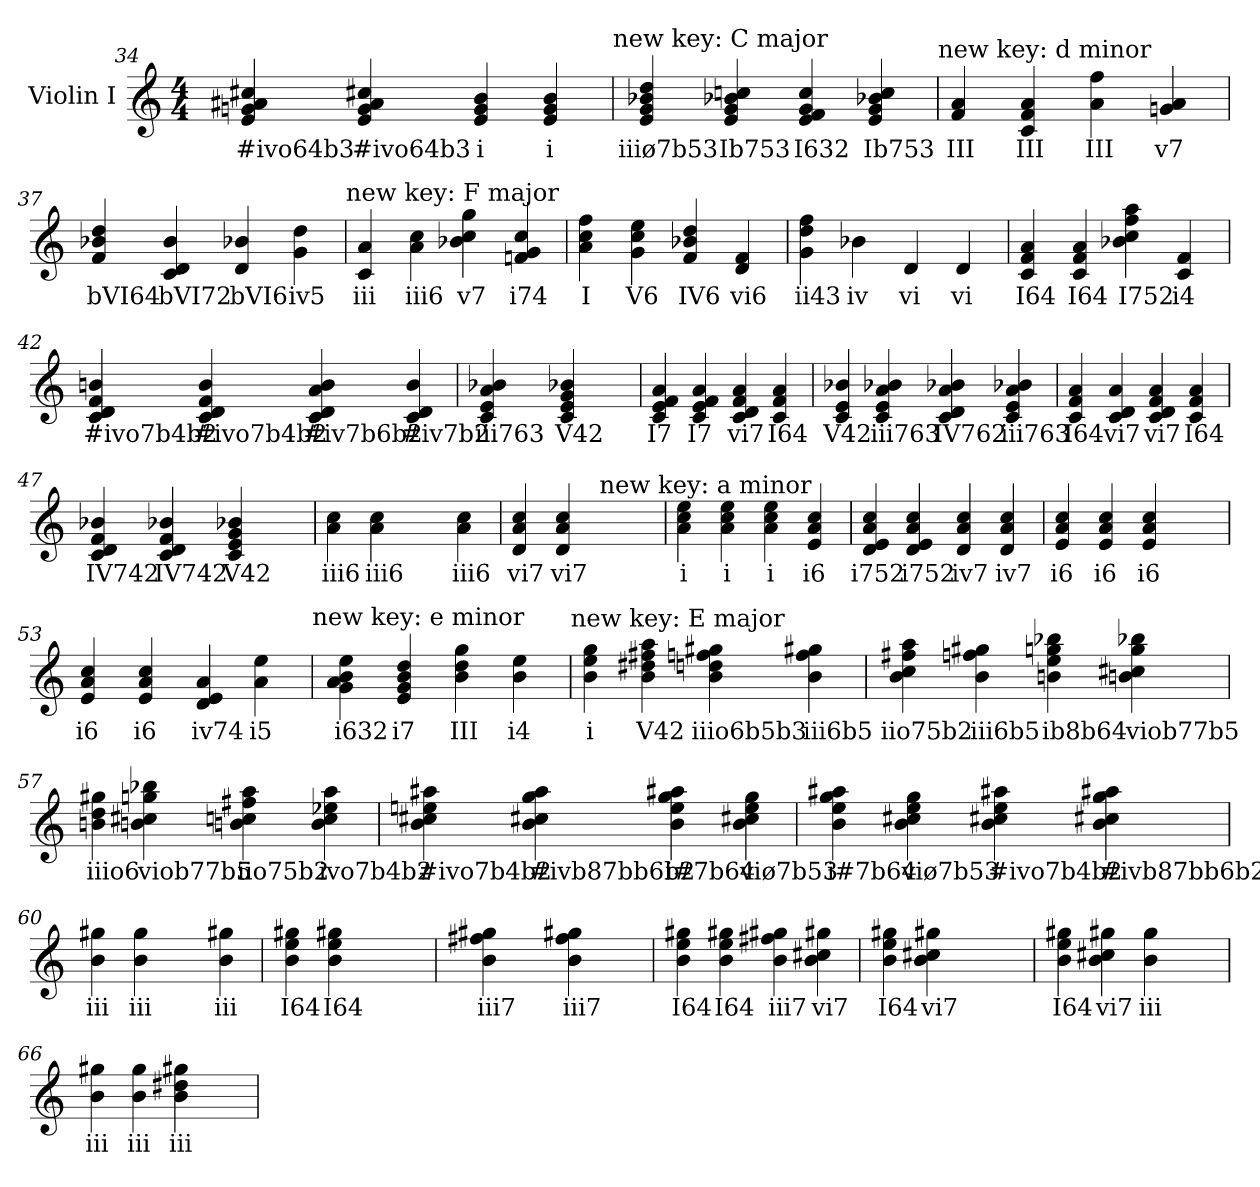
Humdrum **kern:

**kern	**text
*part1	*part1
*staff1	*staff1
*I"Violin I	*
*I'Vln	*
*clefG2	*
*k[]	*
*M4/4	*
=34	=34
4e 4cc#X 4gn 4a#X	#ivo64b3
4e 4cc#X 4g 4a#	#ivo64b3
4e 4b 4g	i
4e 4b 4g	i
!LO:TX:t=new key&colon; C major	!
!!LO:PB:g=z
=35	=35
4dd 4e 4b-X 4g	iiiø7b53
4ccn 4e 4b-X 4g	Ib753
4f 4e 4cc 4g	I632
4cc 4e 4b-X 4g	Ib753
!LO:TX:t=new key&colon; d minor	!
=36	=36
4f 4a	III
4f 4a 4c	III
4a 4ff	III
4a 4gn	v7
!!LO:LB:g=z
=37	=37
4f 4dd 4b-X	bVI64
4d 4b- 4c	bVI72
4d 4b-X	bVI6
4dd 4g	iv5
!LO:TX:t=new key&colon; F major	!
=38	=38
4a 4c	iii
4cc 4a	iii6
4gg 4b-X 4cc	v7
4cc 4fn 4g	i74
!!LO:PB:g=z
=39	=39
4cc 4a 4ff	I
4cc 4g 4ee	V6
4f 4dd 4b-X	IV6
4f 4d	vi6
=40	=40
4dd 4g 4ff	ii43
4b-X	iv
4d	vi
4d	vi
=41	=41
4f 4a 4c	I64
4f 4a 4c	I64
4aa 4b-X 4cc 4ff	I752
4f 4c	i4
!!LO:LB:g=z
=42	=42
4f 4d 4bn 4c	#ivo7b4b2
4f 4d 4b 4c	#ivo7b4b2
4d 4b 4c 4a	#iv7b6b2
4d 4b 4c	#iv7b2
=43	=43
4e 4b-X 4c 4a	iii763
4ryy	.
4e 4b-X 4g 4c	V42
4ryy	.
=44	=44
4f 4e 4c 4a	I7
4f 4e 4c 4a	I7
4f 4d 4c 4a	vi7
4f 4a 4c	I64
=45	=45
4e 4b-X 4c	V42
4e 4b-X 4c 4a	iii763
4d 4b-X 4c 4a	IV762
4e 4b-X 4c 4a	iii763
=46	=46
4f 4a 4c	I64
4d 4c 4a	vi7
4f 4d 4c 4a	vi7
4f 4a 4c	I64
!!LO:PB:g=z
=47	=47
4f 4d 4b-X 4c	IV742
4f 4d 4b-X 4c	IV742
4e 4b-X 4g 4c	V42
4ryy	.
=48	=48
4cc 4a	iii6
4cc 4a	iii6
4ryy	.
4cc 4a	iii6
=49	=49
4d 4cc 4a	vi7
4d 4cc 4a	vi7
!LO:TX:t=new key&colon; a minor	!
2ryy	.
=50	=50
4cc 4a 4ee	i
4cc 4a 4ee	i
4cc 4a 4ee	i
4e 4cc 4a	i6
=51	=51
4d 4e 4cc 4a	i752
4d 4e 4cc 4a	i752
4d 4cc 4a	iv7
4d 4cc 4a	iv7
!!LO:LB:g=z
=52	=52
4e 4cc 4a	i6
4e 4cc 4a	i6
4e 4cc 4a	i6
4ryy	.
=53	=53
4e 4cc 4a	i6
4e 4cc 4a	i6
4d 4e 4a	iv74
4a 4ee	i5
!LO:TX:t=new key&colon; e minor	!
=54	=54
4b 4g 4a 4ee	i632
4dd 4e 4b 4g	i7
4dd 4b 4gg	III
4b 4ee	i4
!LO:TX:t=new key&colon; E major	!
!!LO:PB:g=z
=55	=55
4b 4gg 4ee	i
4aa 4b 4ff#X 4dd#X	V42
4b 4gg#X 4ffn 4ddn	iiio6b5b3
4b 4gg#X 4ff	iii6b5
=56	=56
4aa 4b 4ff#X 4cc	iio75b2
4b 4gg#X 4ffn	iii6b5
4bn 4ggn 4bb-X 4ee	ib8b64
4gg 4bn 4cc#X 4bb-X	viob77b5
=57	=57
4dd 4bn 4gg#X	iiio6
4bn 4cc#X 4bb-X 4ggn	viob77b5
4bn 4ccn 4ff#X 4aa	iio75b2
4aa 4b 4cc 4ee-X	ivo7b4b2
=58	=58
4b 4cc#X 4een 4aa#X	#ivo7b4b2
4gg 4b 4cc#X 4aa#	#ivb87bb6b2
4b 4gg 4aa#X 4ee	i#7b64
4gg 4b 4cc#X 4ee	viø7b53
=59	=59
4b 4gg 4aa#X 4ee	i#7b64
4gg 4b 4cc#X 4ee	viø7b53
4b 4cc#X 4aa#X 4ee	#ivo7b4b2
4gg 4b 4cc#X 4aa#X	#ivb87bb6b2
!!LO:LB:g=z
=60	=60
4b 4gg#X	iii
4b 4gg#	iii
4ryy	.
4b 4gg#X	iii
=61	=61
4b 4gg#X 4ee	I64
4b 4gg#X 4ee	I64
2ryy	.
=62	=62
4b 4gg#X 4ff#X	iii7
4ryy	.
4b 4gg#X 4ff#	iii7
4ryy	.
=63	=63
4b 4gg#X 4ee	I64
4b 4gg#X 4ee	I64
4b 4gg#X 4ff#X	iii7
4b 4cc#X 4gg#X	vi7
=64	=64
4b 4gg#X 4ee	I64
4b 4cc#X 4gg#X	vi7
2ryy	.
!!LO:PB:g=z
=65	=65
4b 4gg#X 4ee	I64
4b 4cc#X 4gg#X	vi7
4b 4gg#	iii
4ryy	.
=66	=66
4b 4gg#X	iii
4b 4gg#	iii
4b 4gg#X 4dd#X	iii
4ryy	.
=	=
*-	*-
